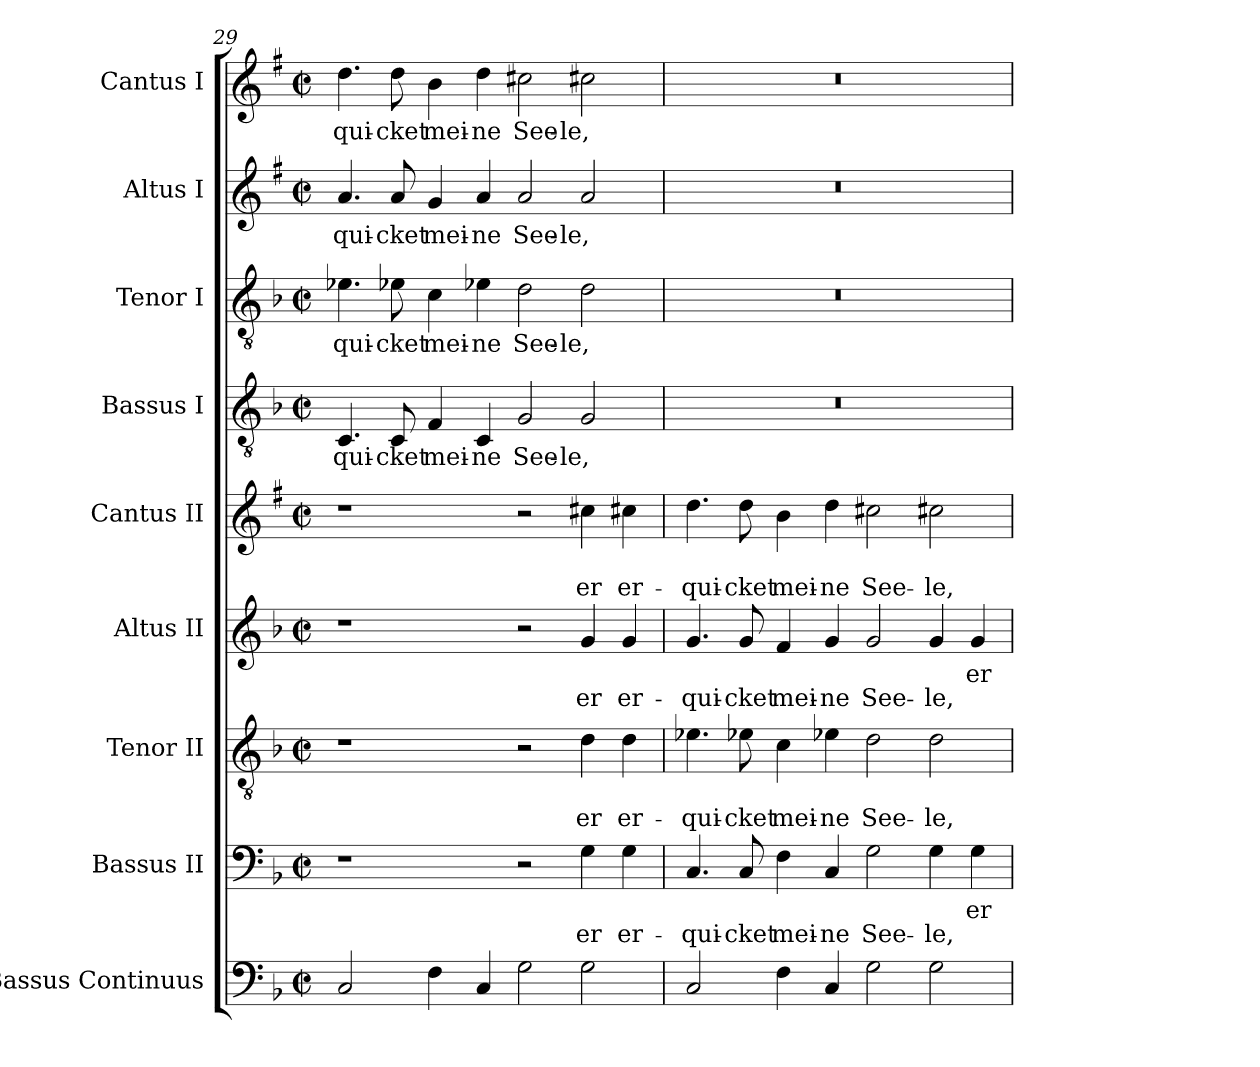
**kern	**kern	**text	**text	**kern	**text	**text	**kern	**text	**text	**kern	**text	**text	**kern	**text	**kern	**text	**kern	**text	**kern	**text
*part9	*part8	*part8	*part8	*part7	*part7	*part7	*part6	*part6	*part6	*part5	*part5	*part5	*part4	*part4	*part3	*part3	*part2	*part2	*part1	*part1
*staff9	*staff8	*staff8	*staff8	*staff7	*staff7	*staff7	*staff6	*staff6	*staff6	*staff5	*staff5	*staff5	*staff4	*staff4	*staff3	*staff3	*staff2	*staff2	*staff1	*staff1
*I"Bassus Continuus	*I"Bassus II	*	*	*I"Tenor II	*	*	*I"Altus II	*	*	*I"Cantus II	*	*	*I"Bassus I	*	*I"Tenor I	*	*I"Altus I	*	*I"Cantus I	*
*I'Bsn	*	*	*	*	*	*	*	*	*	*	*	*	*	*	*	*	*	*	*	*
!!LO:LB:g=z
*clefF4	*clefF4	*	*	*clefGv2	*	*	*clefG2	*	*	*clefG2	*	*	*clefGv2	*	*clefGv2	*	*clefG2	*	*clefG2	*
*	*	*	*	*	*	*	*	*	*	*ITrd1c2	*	*	*	*	*	*	*ITrd1c2	*	*ITrd1c2	*
*k[b-]	*k[b-]	*	*	*k[b-]	*	*	*k[b-]	*	*	*k[b-]	*	*	*k[b-]	*	*k[b-]	*	*k[b-]	*	*k[b-]	*
*F:	*F:	*	*	*F:	*	*	*F:	*	*	*F:	*	*	*F:	*	*F:	*	*F:	*	*F:	*
*M4/2	*M4/2	*	*	*M4/2	*	*	*M4/2	*	*	*M4/2	*	*	*M4/2	*	*M4/2	*	*M4/2	*	*M4/2	*
*met(c|)	*met(c|)	*	*	*met(c|)	*	*	*met(c|)	*	*	*met(c|)	*	*	*met(c|)	*	*met(c|)	*	*met(c|)	*	*met(c|)	*
=29	=29	=29	=29	=29	=29	=29	=29	=29	=29	=29	=29	=29	=29	=29	=29	=29	=29	=29	=29	=29
!	!	!	!	!	!	!	!	!	!	!	!	!	!	!LO:LY:b	!	!LO:LY:b	!	!LO:LY:b	!	!LO:LY:b
2C	1r	.	.	1r	.	.	1r	.	.	1r	.	.	4.C	-qui-	4.e-X	-qui-	4.g	-qui-	4.cc	-qui-
!	!	!	!	!	!	!	!	!	!	!	!	!	!	!LO:LY:b	!	!LO:LY:b	!	!LO:LY:b	!	!LO:LY:b
.	.	.	.	.	.	.	.	.	.	.	.	.	8C	-cket	8e-X	-cket	8g	-cket	8cc	-cket
!	!	!	!	!	!	!	!	!	!	!	!	!	!	!LO:LY:b	!	!LO:LY:b	!	!LO:LY:b	!	!LO:LY:b
4F	.	.	.	.	.	.	.	.	.	.	.	.	4F	mei-	4c	mei-	4f	mei-	4a	mei-
!	!	!	!	!	!	!	!	!	!	!	!	!	!	!LO:LY:b	!	!LO:LY:b	!	!LO:LY:b	!	!LO:LY:b
4C	.	.	.	.	.	.	.	.	.	.	.	.	4C	-ne	4e-X	-ne	4g	-ne	4cc	-ne
!	!	!	!	!	!	!	!	!	!	!	!	!	!	!LO:LY:b	!	!LO:LY:b	!	!LO:LY:b	!	!LO:LY:b
2G	2r	.	.	2r	.	.	2r	.	.	2r	.	.	2G	See-	2d	See-	2g	See-	2bn	See-
!	!	!	!LO:LY:b	!	!	!LO:LY:b	!	!	!LO:LY:b	!	!	!LO:LY:b	!	!LO:LY:b	!	!LO:LY:b	!	!LO:LY:b	!	!LO:LY:b
2G	4G	.	er	4d	.	er	4g	.	er	4bn	.	er	2G	-le,	2d	-le,	2g	-le,	2bn	-le,
!	!	!	!LO:LY:b	!	!	!LO:LY:b	!	!	!LO:LY:b	!	!	!LO:LY:b	!	!	!	!	!	!	!	!
.	4G	.	er-	4d	.	er-	4g	.	er-	4bn	.	er-	.	.	.	.	.	.	.	.
=30	=30	=30	=30	=30	=30	=30	=30	=30	=30	=30	=30	=30	=30	=30	=30	=30	=30	=30	=30	=30
!	!	!	!LO:LY:b	!	!	!LO:LY:b	!	!	!LO:LY:b	!	!	!LO:LY:b	!	!	!	!	!	!	!	!
2C	4.C	.	-qui-	4.e-X	.	-qui-	4.g	.	-qui-	4.cc	.	-qui-	0r	.	0r	.	0r	.	0r	.
!	!	!	!LO:LY:b	!	!	!LO:LY:b	!	!	!LO:LY:b	!	!	!LO:LY:b	!	!	!	!	!	!	!	!
.	8C	.	-cket	8e-X	.	-cket	8g	.	-cket	8cc	.	-cket	.	.	.	.	.	.	.	.
!	!	!	!LO:LY:b	!	!	!LO:LY:b	!	!	!LO:LY:b	!	!	!LO:LY:b	!	!	!	!	!	!	!	!
4F	4F	.	mei-	4c	.	mei-	4f	.	mei-	4a	.	mei-	.	.	.	.	.	.	.	.
!	!	!	!LO:LY:b	!	!	!LO:LY:b	!	!	!LO:LY:b	!	!	!LO:LY:b	!	!	!	!	!	!	!	!
4C	4C	.	-ne	4e-X	.	-ne	4g	.	-ne	4cc	.	-ne	.	.	.	.	.	.	.	.
!	!	!	!LO:LY:b	!	!	!LO:LY:b	!	!	!LO:LY:b	!	!	!LO:LY:b	!	!	!	!	!	!	!	!
2G	2G	.	See-	2d	.	See-	2g	.	See-	2bn	.	See-	.	.	.	.	.	.	.	.
!	!	!	!LO:LY:b	!	!	!LO:LY:b	!	!	!LO:LY:b	!	!	!LO:LY:b	!	!	!	!	!	!	!	!
2G	4G	.	-le,	2d	.	-le,	4g	.	-le,	2bn	.	-le,	.	.	.	.	.	.	.	.
!	!	!LO:LY:b	!	!	!	!	!	!LO:LY:b	!	!	!	!	!	!	!	!	!	!	!	!
.	4G	er	.	.	.	.	4g	er	.	.	.	.	.	.	.	.	.	.	.	.
=	=	=	=	=	=	=	=	=	=	=	=	=	=	=	=	=	=	=	=	=
*-	*-	*-	*-	*-	*-	*-	*-	*-	*-	*-	*-	*-	*-	*-	*-	*-	*-	*-	*-	*-
